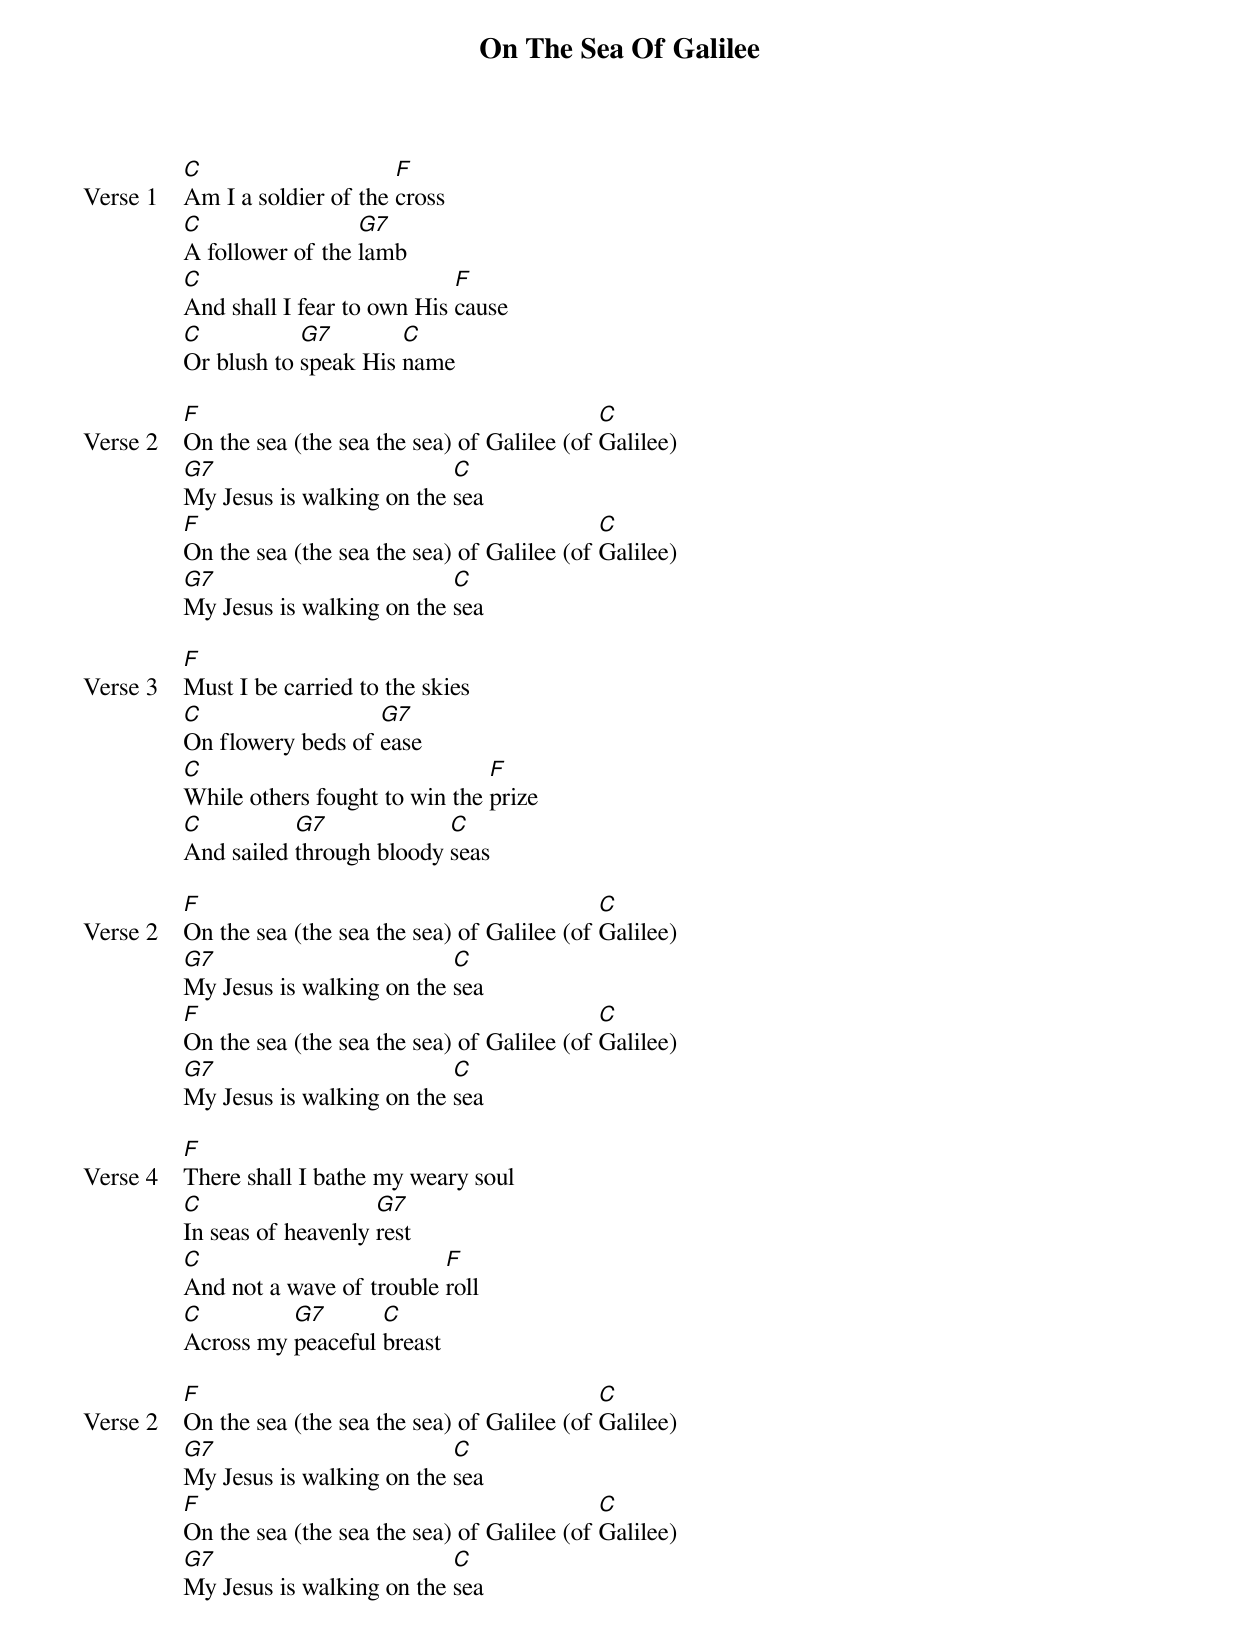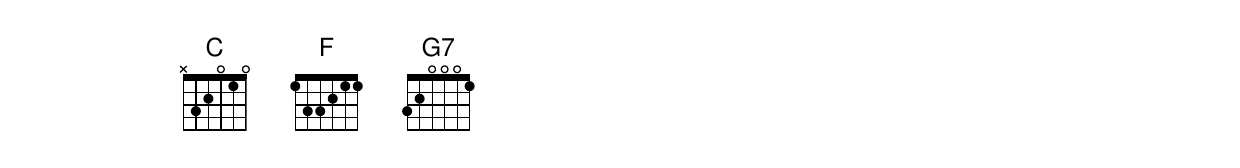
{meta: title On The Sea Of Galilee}
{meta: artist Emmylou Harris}
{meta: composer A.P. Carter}
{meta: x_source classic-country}
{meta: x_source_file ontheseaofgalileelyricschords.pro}
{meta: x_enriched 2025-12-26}

{start_of_verse: Verse 1}
[C]Am I a soldier of the [F]cross
[C]A follower of the [G7]lamb
[C]And shall I fear to own His [F]cause
[C]Or blush to [G7]speak His [C]name
{end_of_verse}

{start_of_verse: Verse 2}
[F]On the sea (the sea the sea) of Galilee (of [C]Galilee)
[G7]My Jesus is walking on the [C]sea
[F]On the sea (the sea the sea) of Galilee (of [C]Galilee)
[G7]My Jesus is walking on the [C]sea
{end_of_verse}

{start_of_verse: Verse 3}
[F]Must I be carried to the skies
[C]On flowery beds of [G7]ease
[C]While others fought to win the [F]prize
[C]And sailed [G7]through bloody [C]seas
{end_of_verse}

{start_of_verse: Verse 2}
[F]On the sea (the sea the sea) of Galilee (of [C]Galilee)
[G7]My Jesus is walking on the [C]sea
[F]On the sea (the sea the sea) of Galilee (of [C]Galilee)
[G7]My Jesus is walking on the [C]sea
{end_of_verse}

{start_of_verse: Verse 4}
[F]There shall I bathe my weary soul
[C]In seas of heavenly [G7]rest
[C]And not a wave of trouble [F]roll
[C]Across my [G7]peaceful [C]breast
{end_of_verse}

{start_of_verse: Verse 2}
[F]On the sea (the sea the sea) of Galilee (of [C]Galilee)
[G7]My Jesus is walking on the [C]sea
[F]On the sea (the sea the sea) of Galilee (of [C]Galilee)
[G7]My Jesus is walking on the [C]sea
{end_of_verse}
